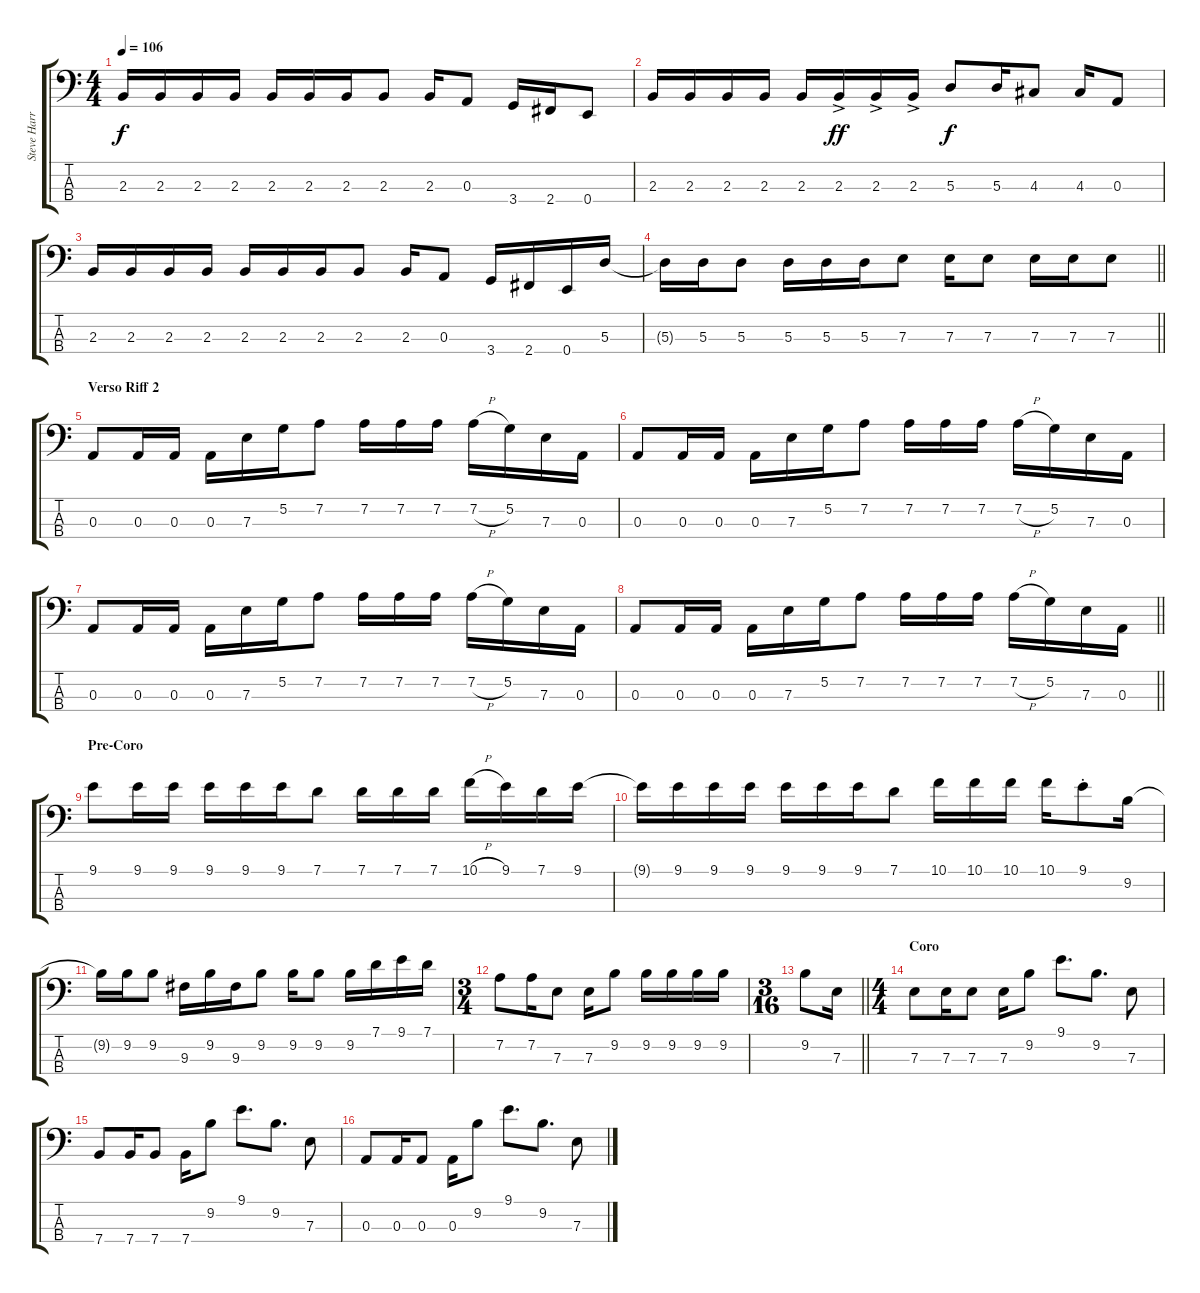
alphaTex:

\track ("Steve Harris" "Steve Harr") {instrument electricbassfinger}
\staff {score tabs}
\tuning (G2 D2 A1 E1) {hide}
\ts (4 4)
\tempo 106
\clef f4
\ks c
2.3.16{dy f} 2.3.16 2.3.16 2.3.16 2.3.16 2.3.16 2.3.16 2.3.8 2.3.16 0.3.8 3.4.16 2.4.16 0.4.8 |
2.3.16 2.3.16 2.3.16 2.3.16 2.3.16 2.3{ac}.16{dy ff} 2.3{ac}.16 2.3{ac}.16 5.3.8{dy f} 5.3.16 4.3.8 4.3.16 0.3.8 |
2.3.16 2.3.16 2.3.16 2.3.16 2.3.16 2.3.16 2.3.16 2.3.8 2.3.16 0.3.8 3.4.16 2.4.16 0.4.16 5.3.16 |
\barLineRight lightlight
5.3{t}.16 5.3.16 5.3.8 5.3.16 5.3.16 5.3.16 7.3.8 7.3.16 7.3.8 7.3.16 7.3.16 7.3.8 |
\section ("" "Verso Riff 2")
0.3.8 0.3.16 0.3.16 0.3.16 7.3.16 5.2.16 7.2.8 7.2.16 7.2.16 7.2.16 7.2{h}.16 5.2.16 7.3.16 0.3.16 |
0.3.8 0.3.16 0.3.16 0.3.16 7.3.16 5.2.16 7.2.8 7.2.16 7.2.16 7.2.16 7.2{h}.16 5.2.16 7.3.16 0.3.16 |
0.3.8 0.3.16 0.3.16 0.3.16 7.3.16 5.2.16 7.2.8 7.2.16 7.2.16 7.2.16 7.2{h}.16 5.2.16 7.3.16 0.3.16 |
\barLineRight lightlight
0.3.8 0.3.16 0.3.16 0.3.16 7.3.16 5.2.16 7.2.8 7.2.16 7.2.16 7.2.16 7.2{h}.16 5.2.16 7.3.16 0.3.16 |
\section ("" "Pre-Coro")
9.1.8 9.1.16 9.1.16 9.1.16 9.1.16 9.1.16 7.1.8 7.1.16 7.1.16 7.1.16 10.1{h}.16 9.1.16 7.1.16 9.1.16 |
9.1{t}.16 9.1.16 9.1.16 9.1.16 9.1.16 9.1.16 9.1.16 7.1.8 10.1.16 10.1.16 10.1.16 10.1.16 9.1{st}.8 9.2.16 |
9.2{t}.16 9.2.16 9.2.8 9.3.16 9.2.16 9.3.16 9.2.8 9.2.16 9.2.8 9.2.16 7.1.16 9.1.16 7.1.16 |
\ts (3 4)
7.2.8 7.2.16 7.3.8 7.3.16 9.2.8 9.2.16 9.2.16 9.2.16 9.2.16 |
\ts (3 16)
\barLineRight lightlight
9.2.8 7.3.16 |
\ts (4 4)
\section ("" "Coro")
7.3.8 7.3.16 7.3.8 7.3.16 9.2.8 9.1.8{d} 9.2.8{d} 7.3.8 |
7.4.8 7.4.16 7.4.8 7.4.16 9.2.8 9.1.8{d} 9.2.8{d} 7.3.8 |
0.3.8 0.3.16 0.3.8 0.3.16 9.2.8 9.1.8{d} 9.2.8{d} 7.3.8
